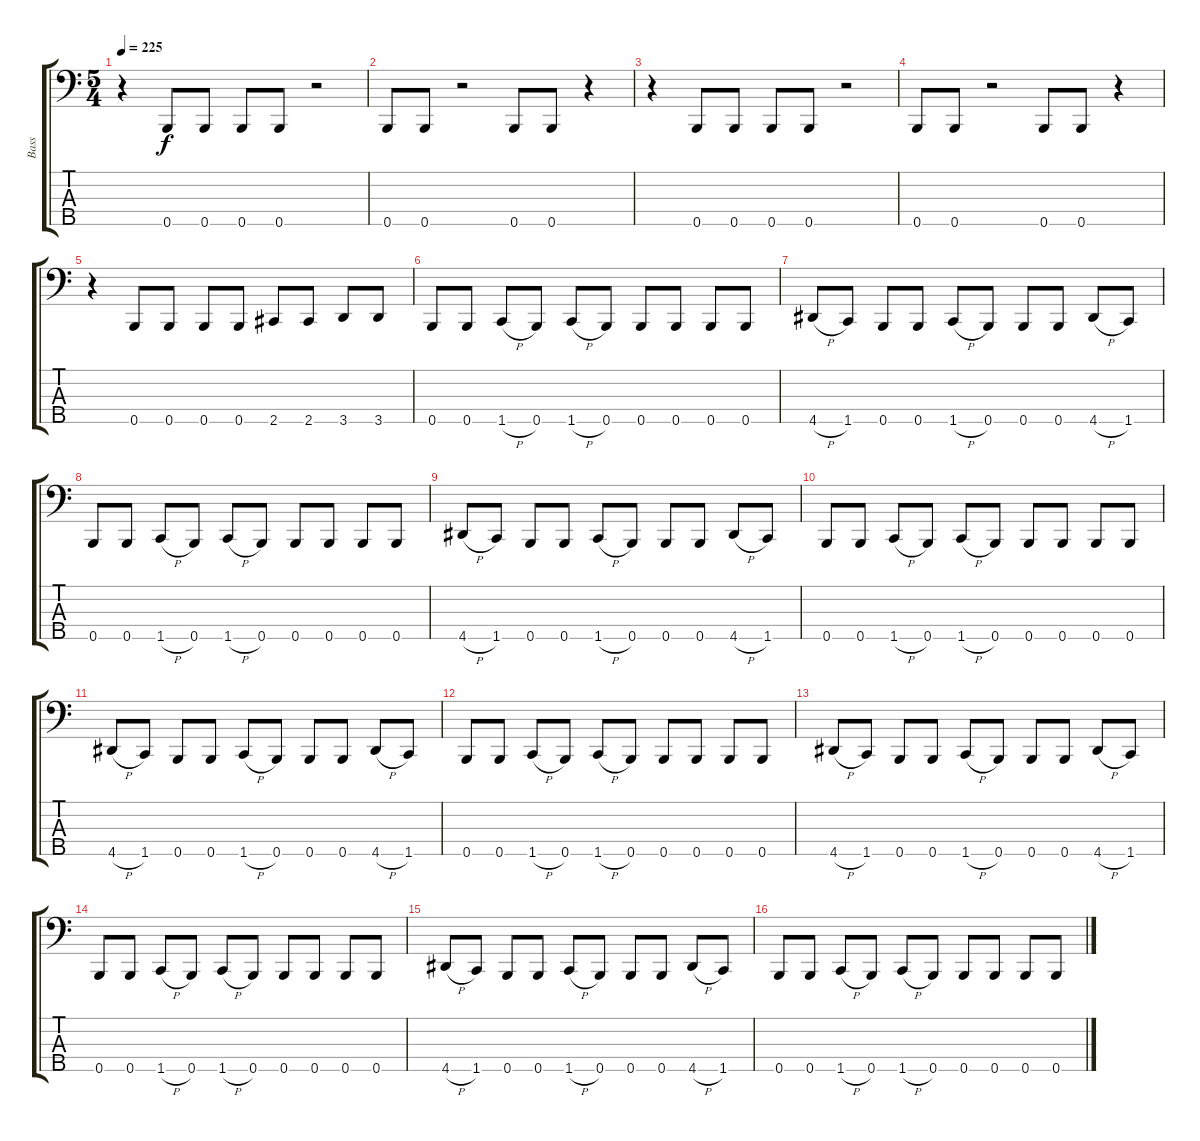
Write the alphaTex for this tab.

\track ("Bass" "Bass") {instrument electricbasspick}
\staff {score tabs}
\tuning (G2 D2 A1 E1 B0) {hide}
\ts (5 4)
\tempo 225
\clef f4
\ks c
r.4{dy f} 0.5.8 0.5.8 0.5.8 0.5.8 r.2 |
0.5.8 0.5.8 r.2 0.5.8 0.5.8 r.4 |
r.4 0.5.8 0.5.8 0.5.8 0.5.8 r.2 |
0.5.8 0.5.8 r.2 0.5.8 0.5.8 r.4 |
r.4 0.5.8 0.5.8 0.5.8 0.5.8 2.5.8 2.5.8 3.5.8 3.5.8 |
0.5.8 0.5.8 1.5{h}.8 0.5.8 1.5{h}.8 0.5.8 0.5.8 0.5.8 0.5.8 0.5.8 |
4.5{h}.8 1.5.8 0.5.8 0.5.8 1.5{h}.8 0.5.8 0.5.8 0.5.8 4.5{h}.8 1.5.8 |
0.5.8 0.5.8 1.5{h}.8 0.5.8 1.5{h}.8 0.5.8 0.5.8 0.5.8 0.5.8 0.5.8 |
4.5{h}.8 1.5.8 0.5.8 0.5.8 1.5{h}.8 0.5.8 0.5.8 0.5.8 4.5{h}.8 1.5.8 |
0.5.8 0.5.8 1.5{h}.8 0.5.8 1.5{h}.8 0.5.8 0.5.8 0.5.8 0.5.8 0.5.8 |
4.5{h}.8 1.5.8 0.5.8 0.5.8 1.5{h}.8 0.5.8 0.5.8 0.5.8 4.5{h}.8 1.5.8 |
0.5.8 0.5.8 1.5{h}.8 0.5.8 1.5{h}.8 0.5.8 0.5.8 0.5.8 0.5.8 0.5.8 |
4.5{h}.8 1.5.8 0.5.8 0.5.8 1.5{h}.8 0.5.8 0.5.8 0.5.8 4.5{h}.8 1.5.8 |
0.5.8 0.5.8 1.5{h}.8 0.5.8 1.5{h}.8 0.5.8 0.5.8 0.5.8 0.5.8 0.5.8 |
4.5{h}.8 1.5.8 0.5.8 0.5.8 1.5{h}.8 0.5.8 0.5.8 0.5.8 4.5{h}.8 1.5.8 |
0.5.8 0.5.8 1.5{h}.8 0.5.8 1.5{h}.8 0.5.8 0.5.8 0.5.8 0.5.8 0.5.8
